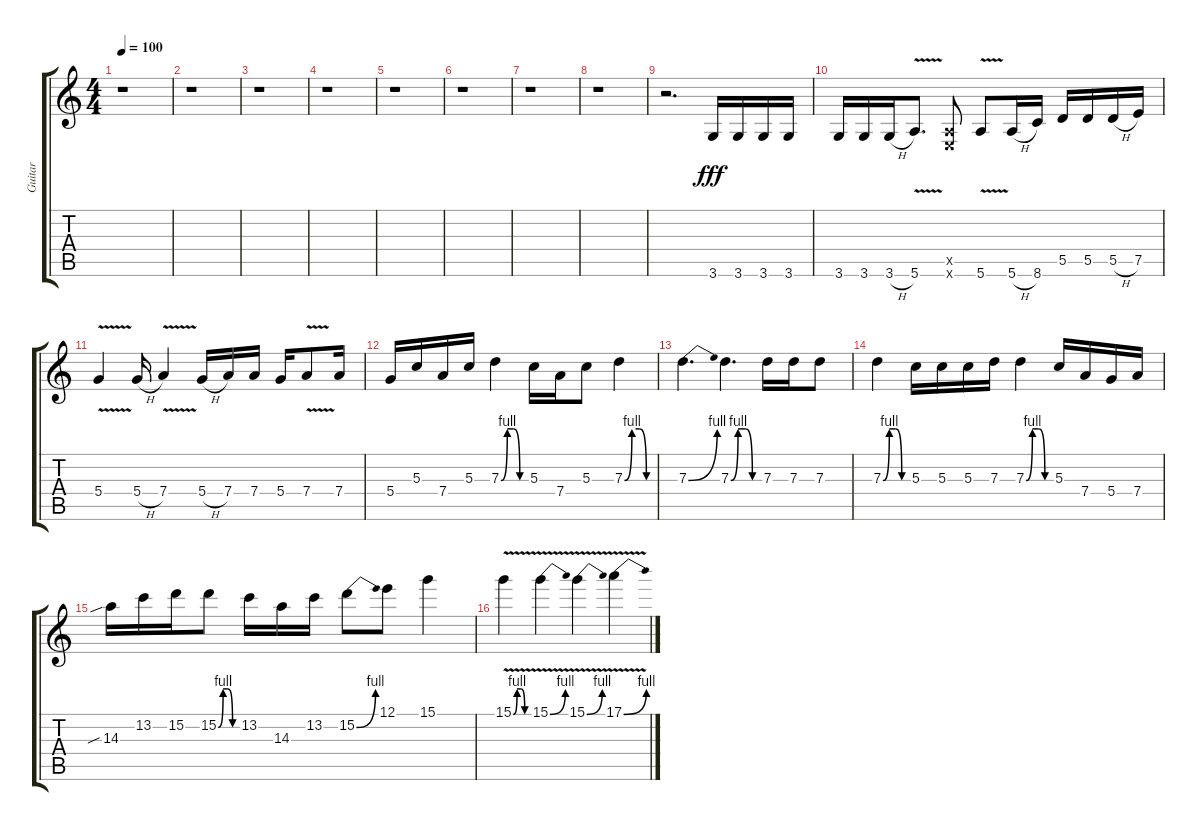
\track ("Guitar" "Guitar") {instrument distortionguitar}
\staff {score tabs}
\tuning (E4 B3 G3 D3 A2 E2) {hide}
\ts (4 4)
\tempo 100
\clef g2
\ks c
r.1{dy f} |
r.1 |
r.1 |
r.1 |
r.1 |
r.1 |
r.1 |
r.1 |
r.2{d} 3.6.16{dy fff volume 16 instrument overdrivenguitar} 3.6.16 3.6.16 3.6.16 |
3.6.16 3.6.16 3.6{h}.16 5.6{v}.8{d} (0.5{x} 0.6{x}).8 5.6{v}.8 5.6{h}.16 8.6.16 5.5.16 5.5.16 5.5{h}.16 7.5.16 |
5.4{v}.4 5.4{h}.16 7.4{v}.4 5.4{h}.16 7.4.16 7.4.16 5.4.16 7.4{v}.8 7.4.16 |
5.4.16 5.3.16 7.4.16 5.3.16 7.3{be (custom 0 0 15 4 30 4 45 0 60 0)}.4 5.3.16 7.4.16 5.3.8 7.3{be (custom 0 0 15 4 30 4 45 0 60 0)}.4 |
7.3{be (bend 0 0 60 4)}.4{d} 7.3{be (custom 0 0 15 4 30 4 45 0 60 0)}.4{d} 7.3.16 7.3.16 7.3.8 |
7.3{be (custom 0 0 15 4 30 4 45 0 60 0)}.4 5.3.16 5.3.16 5.3.16 7.3.16 7.3{be (custom 0 0 15 4 30 4 45 0 60 0)}.4 5.3.16 7.4.16 5.4.16 7.4.16 |
14.3{sib}.16 13.2.16 15.2.16 15.2{be (custom 0 0 15 4 30 4 45 0 60 0)}.8 13.2.16 14.3.16 13.2.16 15.2{be (bend 0 0 60 4)}.8 12.1.8 15.1.4 |
15.1{be (custom 0 0 15 4 30 4 45 0 60 0) v}.4 15.1{be (bend 0 0 60 4) v}.4 15.1{be (bend 0 0 60 4) v}.4 17.1{be (bend 0 0 60 4) v}.4
